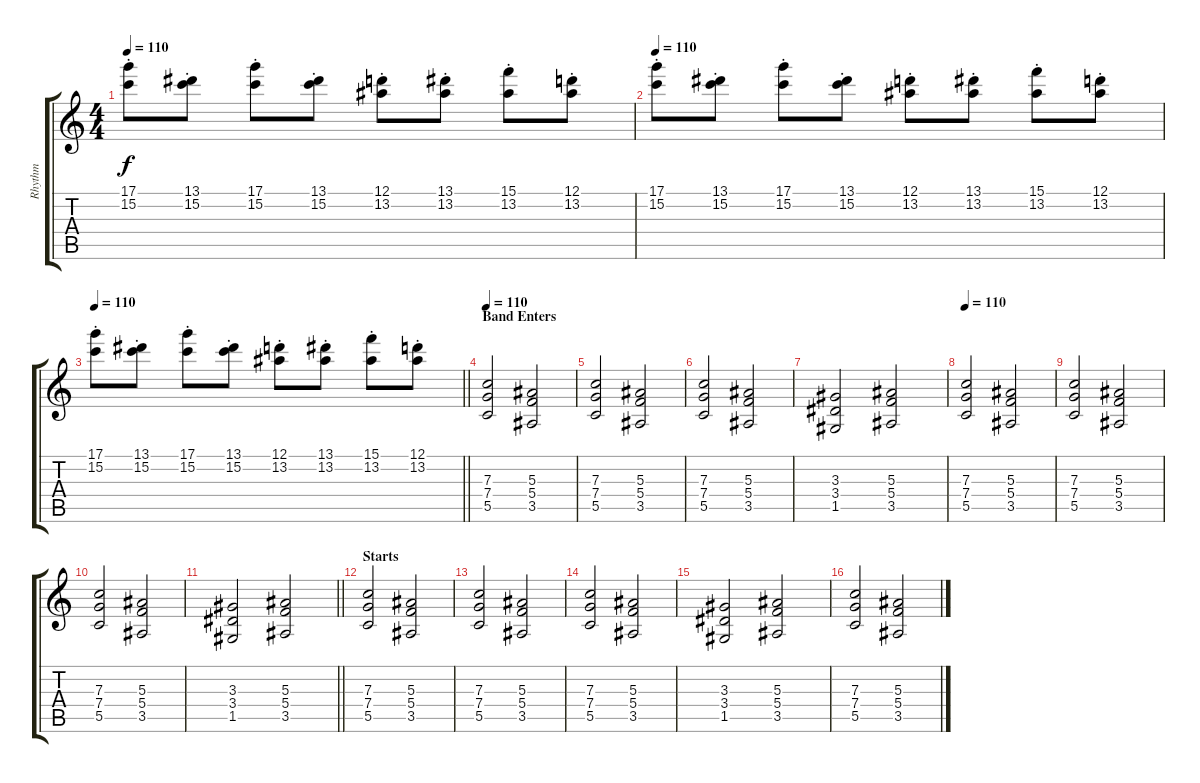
\track ("Rhythm" "Rhythm") {instrument distortionguitar}
\staff {score tabs}
\tuning (D4 A3 F3 C3 G2 C2) {hide}
\ts (4 4)
\tempo 110
\clef g2
\ks c
(17.1{st} 15.2{st}).8{dy f} (13.1{st} 15.2{st}).8 (17.1{st} 15.2{st}).8 (13.1{st} 15.2{st}).8 (12.1{st} 13.2{st}).8 (13.1{st} 13.2{st}).8 (15.1{st} 13.2{st}).8 (12.1{st} 13.2{st}).8 |
\tempo 110
(17.1{st} 15.2{st}).8 (13.1{st} 15.2{st}).8 (17.1{st} 15.2{st}).8 (13.1{st} 15.2{st}).8 (12.1{st} 13.2{st}).8 (13.1{st} 13.2{st}).8 (15.1{st} 13.2{st}).8 (12.1{st} 13.2{st}).8 |
\tempo 110
\barLineRight lightlight
(17.1{st} 15.2{st}).8 (13.1{st} 15.2{st}).8 (17.1{st} 15.2{st}).8 (13.1{st} 15.2{st}).8 (12.1{st} 13.2{st}).8 (13.1{st} 13.2{st}).8 (15.1{st} 13.2{st}).8 (12.1{st} 13.2{st}).8 |
\section ("" "Band Enters")
\tempo 110
(7.3 7.4 5.5).2 (5.3 5.4 3.5).2 |
(7.3 7.4 5.5).2 (5.3 5.4 3.5).2 |
(7.3 7.4 5.5).2 (5.3 5.4 3.5).2 |
(3.3 3.4 1.5).2 (5.3 5.4 3.5).2 |
\tempo 110
(7.3 7.4 5.5).2 (5.3 5.4 3.5).2 |
(7.3 7.4 5.5).2 (5.3 5.4 3.5).2 |
(7.3 7.4 5.5).2 (5.3 5.4 3.5).2 |
\barLineRight lightlight
(3.3 3.4 1.5).2 (5.3 5.4 3.5).2 |
\section ("" "Starts")
(7.3 7.4 5.5).2 (5.3 5.4 3.5).2 |
(7.3 7.4 5.5).2 (5.3 5.4 3.5).2 |
(7.3 7.4 5.5).2 (5.3 5.4 3.5).2 |
(3.3 3.4 1.5).2 (5.3 5.4 3.5).2 |
(7.3 7.4 5.5).2 (5.3 5.4 3.5).2
